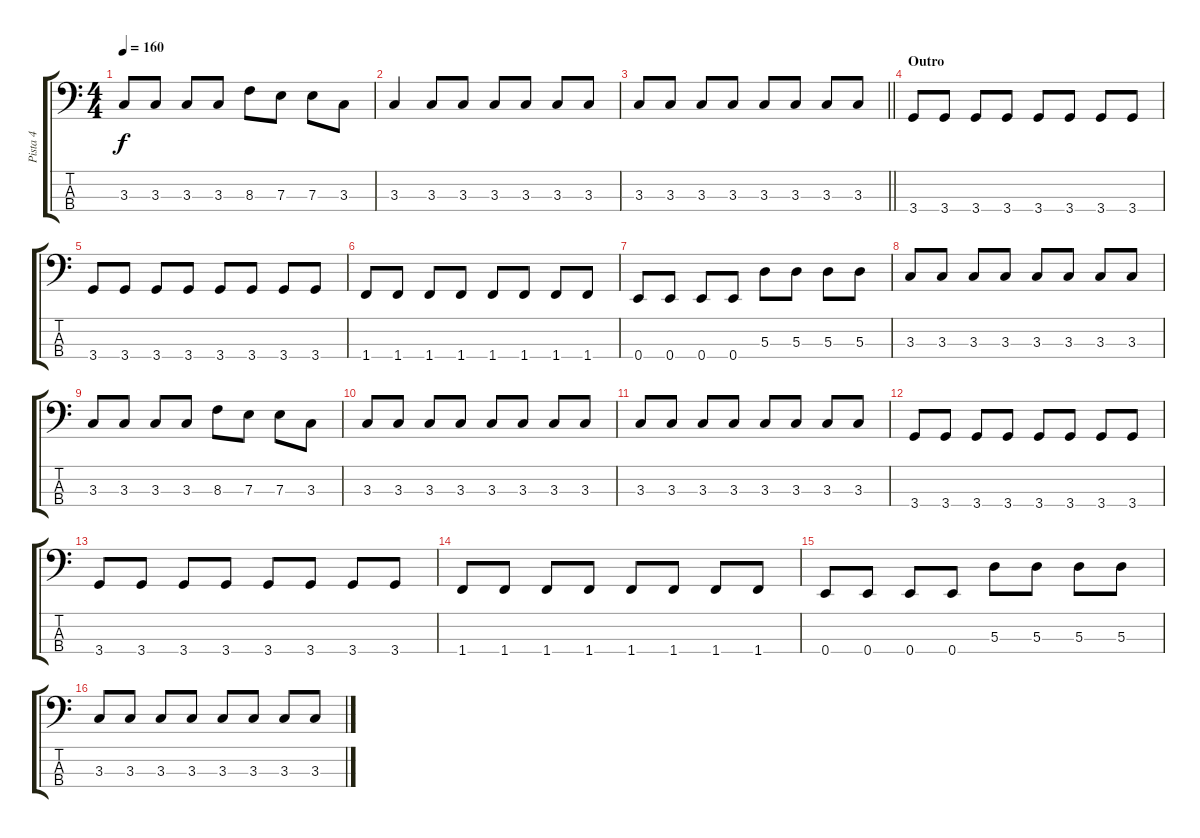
\track ("Pista 4" "Pista 4") {instrument electricbasspick}
\staff {score tabs}
\tuning (G2 D2 A1 E1) {hide}
\ts (4 4)
\tempo 160
\clef f4
\ks c
3.3.8{dy f} 3.3.8 3.3.8 3.3.8 8.3.8 7.3.8 7.3.8 3.3.8 |
3.3.4 3.3.8 3.3.8 3.3.8 3.3.8 3.3.8 3.3.8 |
\barLineRight lightlight
3.3.8 3.3.8 3.3.8 3.3.8 3.3.8 3.3.8 3.3.8 3.3.8 |
\section ("" "Outro")
3.4.8 3.4.8 3.4.8 3.4.8 3.4.8 3.4.8 3.4.8 3.4.8 |
3.4.8 3.4.8 3.4.8 3.4.8 3.4.8 3.4.8 3.4.8 3.4.8 |
1.4.8 1.4.8 1.4.8 1.4.8 1.4.8 1.4.8 1.4.8 1.4.8 |
0.4.8 0.4.8 0.4.8 0.4.8 5.3.8 5.3.8 5.3.8 5.3.8 |
3.3.8 3.3.8 3.3.8 3.3.8 3.3.8 3.3.8 3.3.8 3.3.8 |
3.3.8 3.3.8 3.3.8 3.3.8 8.3.8 7.3.8 7.3.8 3.3.8 |
3.3.8 3.3.8 3.3.8 3.3.8 3.3.8 3.3.8 3.3.8 3.3.8 |
3.3.8 3.3.8 3.3.8 3.3.8 3.3.8 3.3.8 3.3.8 3.3.8 |
3.4.8 3.4.8 3.4.8 3.4.8 3.4.8 3.4.8 3.4.8 3.4.8 |
3.4.8 3.4.8 3.4.8 3.4.8 3.4.8 3.4.8 3.4.8 3.4.8 |
1.4.8 1.4.8 1.4.8 1.4.8 1.4.8 1.4.8 1.4.8 1.4.8 |
0.4.8 0.4.8 0.4.8 0.4.8 5.3.8 5.3.8 5.3.8 5.3.8 |
3.3.8 3.3.8 3.3.8 3.3.8 3.3.8 3.3.8 3.3.8 3.3.8
